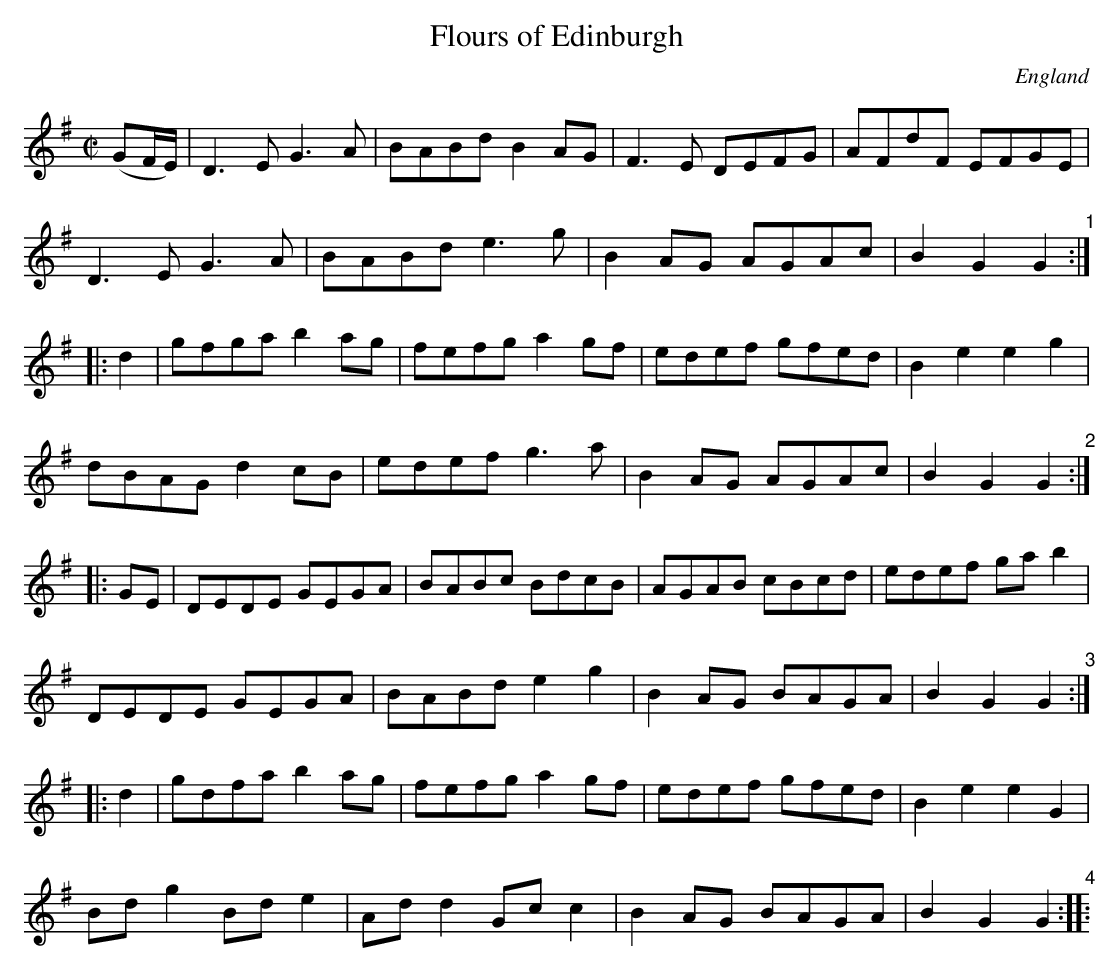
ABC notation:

X:1
T:Flours of Edinburgh
L:1/8
M:C|
O:England
K:G major
(GF/E/) |\
D3E G3A | BABd B2AG | F3E DEFG | AFdF EFGE |
D3E G3A | BABd e3g | B2AG AGAc | B2G2 G2 "^1" ::
d2 |\
gfga b2ag | fefg a2gf | edef gfed | B2e2 e2g2 |
dBAG d2cB | edef g3a | B2AG AGAc | B2G2 G2 "^2" ::
GE |\
DEDE GEGA | BABc BdcB | AGAB cBcd | edef gab2 |
DEDE GEGA | BABd e2g2 | B2AG BAGA | B2G2 G2 "^3"::
d2 |\
gdfa b2ag | fefg a2gf | edef gfed | B2e2 e2G2 |
Bdg2 Bde2 | Add2 Gcc2 | B2AG BAGA | B2G2 G2 "^4" ::
